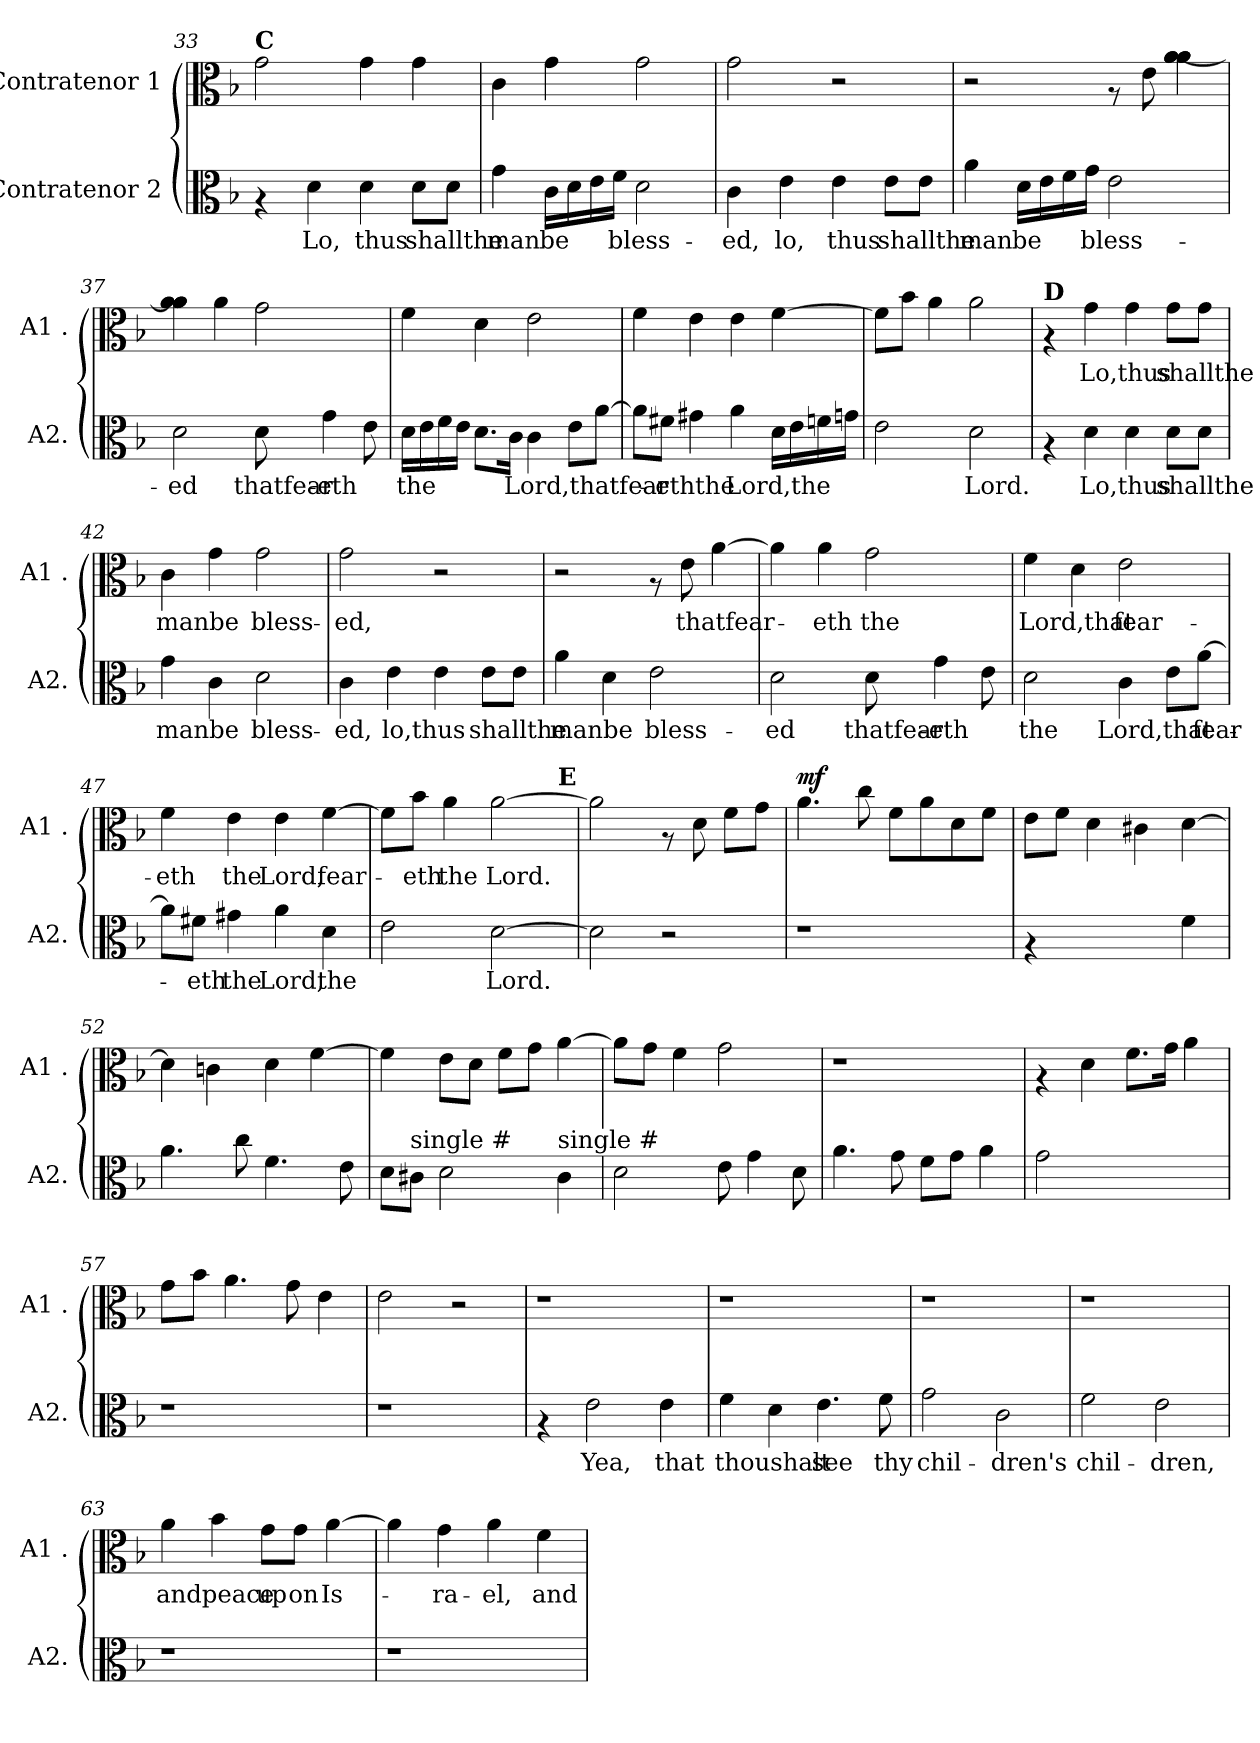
**kern	**text	**kern	**text	**dynam
*part2	*part2	*part1	*part1	*part1
*staff2	*staff2	*staff1	*staff1	*staff1
*I"Contratenor 2	*	*I"Contratenor 1	*	*
*I'A2.	*	*I'A1 .	*	*
!!LO:LB:g=z
*clefC3	*	*clefC3	*	*
*k[b-]	*	*k[b-]	*	*
*F:	*	*F:	*	*
=33	=33	=33	=33	=33
!	!	!LO:TX:a:B:t=C	!	!
4rG	.	2g\	.	.
!	!LO:LY:b	!	!	!
4d\	Lo,	.	.	.
!	!LO:LY:b	!	!	!
4d\	thus	4g\	.	.
!	!LO:LY:b	!	!	!
8d\L	shallthe	4g\	.	.
8d\J	.	.	.	.
=34	=34	=34	=34	=34
!	!LO:LY:b	!	!	!
4g\	man	4c\	.	.
!	!LO:LY:b	!	!	!
16c\LL	be	4g\	.	.
16d\	.	.	.	.
16e\	.	.	.	.
!	!LO:LY:b	!	!	!
16f\JJ	bless-	.	.	.
2d\	.	2g\	.	.
=35	=35	=35	=35	=35
!	!LO:LY:b	!	!	!
4c\	-ed,	2g\	.	.
!	!LO:LY:b	!	!	!
4e\	lo,	.	.	.
!	!LO:LY:b	!	!	!
4e\	thus	2r	.	.
!	!LO:LY:b	!	!	!
8e\L	shallthe	.	.	.
8e\J	.	.	.	.
=36	=36	=36	=36	=36
!	!LO:LY:b	!	!	!
4a\	man	2r	.	.
!	!LO:LY:b	!	!	!
16d\LL	be	.	.	.
16e\	.	.	.	.
16f\	.	.	.	.
!	!LO:LY:b	!	!	!
16g\JJ	bless-	.	.	.
2e\	.	8rG	.	.
.	.	8e\	.	.
.	.	[<4a\ 4a\ 4a\ 4a\ 4a\ 4a\	.	.
!!LO:LB:g=z
=37	=37	=37	=37	=37
!	!LO:LY:b	!	!	!
2d\	-ed	4a\] 4a\ 4a\ 4a\ 4a\	.	.
.	.	4a\	.	.
!	!LO:LY:b	!	!	!
8d\	thatfear-	2g\	.	.
!	!LO:LY:b	!	!	!
4g\	-eth	.	.	.
8e\	.	.	.	.
=38	=38	=38	=38	=38
!	!LO:LY:b	!	!	!
16d\LL	the	4f\	.	.
16e\	.	.	.	.
16f\	.	.	.	.
16e\JJ	.	.	.	.
8.d\L	.	4d\	.	.
!	!LO:LY:b	!	!	!
16c\Jk	Lord,thatfear-	.	.	.
4c\	.	2e\	.	.
8e\L	.	.	.	.
[>8a\J	.	.	.	.
=39	=39	=39	=39	=39
8a\L]	.	4f\	.	.
!	!LO:LY:b	!	!	!
8f#X\J	-eththe	.	.	.
4g#X\	.	4e\	.	.
!	!LO:LY:b	!	!	!
4a\	Lord,the	4e\	.	.
16d\LL	.	[>4f\	.	.
16e\	.	.	.	.
16fn\	.	.	.	.
16gn\JJ	.	.	.	.
=40	=40	=40	=40	=40
2e\	.	8f\L]	.	.
.	.	8b-\J	.	.
.	.	4a\	.	.
!	!LO:LY:b	!	!	!
2d\	Lord.	2a\	.	.
!!LO:LB:g=z
=41	=41	=41	=41	=41
!	!	!LO:TX:a:B:t=D	!	!
4rG	.	4rG	.	.
!	!LO:LY:b	!	!LO:LY:b	!
4d\	Lo,thus	4g\	Lo,thus	.
4d\	.	4g\	.	.
!	!LO:LY:b	!	!LO:LY:b	!
8d\L	shallthe	8g\L	shallthe	.
8d\J	.	8g\J	.	.
=42	=42	=42	=42	=42
!	!LO:LY:b	!	!LO:LY:b	!
4g\	manbe	4c\	manbe	.
4c\	.	4g\	.	.
!	!LO:LY:b	!	!LO:LY:b	!
2d\	bless-	2g\	bless-	.
=43	=43	=43	=43	=43
!	!LO:LY:b	!	!LO:LY:b	!
4c\	-ed,	2g\	-ed,	.
!	!LO:LY:b	!	!	!
4e\	lo,thus	.	.	.
4e\	.	2r	.	.
!	!LO:LY:b	!	!	!
8e\L	shallthe	.	.	.
8e\J	.	.	.	.
=44	=44	=44	=44	=44
!	!LO:LY:b	!	!	!
4a\	manbe	2r	.	.
4d\	.	.	.	.
!	!LO:LY:b	!	!	!
2e\	bless-	8rG	.	.
!	!	!	!LO:LY:b	!
.	.	8e\	thatfear-	.
.	.	[>4a\	.	.
=45	=45	=45	=45	=45
!	!LO:LY:b	!	!	!
2d\	-ed	4a\]	.	.
!	!	!	!LO:LY:b	!
.	.	4a\	-eth	.
!	!LO:LY:b	!	!LO:LY:b	!
8d\	thatfear-	2g\	the	.
!	!LO:LY:b	!	!	!
4g\	-eth	.	.	.
8e\	.	.	.	.
!!LO:PB:g=z
=46	=46	=46	=46	=46
!	!LO:LY:b	!	!LO:LY:b	!
2d\	the	4f\	Lord,that	.
.	.	4d\	.	.
!	!LO:LY:b	!	!LO:LY:b	!
4c\	Lord,that	2e\	fear-	.
8e\L	.	.	.	.
!	!LO:LY:b	!	!	!
[>8a\J	fear-	.	.	.
=47	=47	=47	=47	=47
!	!	!	!LO:LY:b	!
8a\L]	.	4f\	-eth	.
!	!LO:LY:b	!	!	!
8f#X\J	-eth	.	.	.
!	!LO:LY:b	!	!LO:LY:b	!
4g#X\	the	4e\	the	.
!	!LO:LY:b	!	!LO:LY:b	!
4a\	Lord,	4e\	Lord,	.
!	!LO:LY:b	!	!LO:LY:b	!
4d\	the	[>4f\	fear-	.
=48	=48	=48	=48	=48
*	*	*^	*	*
2e\	.	8f\L]	2...ryy	.	.
!	!	!	!	!LO:LY:b	!
.	.	8b-\J	.	-eth	.
!	!	!	!	!LO:LY:b	!
.	.	4a\	.	the	.
!	!LO:LY:b	!	!	!LO:LY:b	!
[>2d\	Lord.	[>2a\	.	Lord.	.
!	!	!	!LO:TX:a:B:t=E	!	!
.	.	.	16ryy	.	.
*	*	*v	*v	*	*
=49	=49	=49	=49	=49
2d\]	.	2a\]	.	.
2r	.	8rG	.	.
.	.	8d\	.	.
.	.	8f\L	.	.
.	.	8g\J	.	.
!!LO:PB:g=z
=50	=50	=50	=50	=50
!	!	!	!	!LO:DY:b
1r	.	4.a\	.	mf
.	.	8cc\	.	.
.	.	8f\L	.	.
.	.	8a\	.	.
.	.	8d\	.	.
.	.	8f\J	.	.
=51	=51	=51	=51	=51
4rG	.	8e\L	.	.
.	.	8f\J	.	.
2ryy	.	4d\	.	.
.	.	4c#X\	.	.
4f\	.	[>4d\	.	.
=52	=52	=52	=52	=52
4.a\	.	4d\]	.	.
.	.	4cn\	.	.
8cc\	.	.	.	.
4.f\	.	4d\	.	.
.	.	[>4f\	.	.
8e\	.	.	.	.
=53	=53	=53	=53	=53
8d\L	.	4f\]	.	.
!LO:TX:a:t=single #	!	!	!	!
8c#\J	.	.	.	.
2d\	.	8e\L	.	.
.	.	8d\J	.	.
.	.	8f\L	.	.
.	.	8g\J	.	.
!LO:TX:a:t=single #	!	!	!	!
4c#\	.	[>4a\	.	.
=54	=54	=54	=54	=54
2d\	.	8a\L]	.	.
.	.	8g\J	.	.
.	.	4f\	.	.
8e\	.	2g\	.	.
4g\	.	.	.	.
8d\	.	.	.	.
!!LO:LB:g=z
=55	=55	=55	=55	=55
4.a\	.	1r	.	.
8g\	.	.	.	.
8f\L	.	.	.	.
8g\J	.	.	.	.
4a\	.	.	.	.
=56	=56	=56	=56	=56
2g\	.	4rG	.	.
.	.	4d\	.	.
2ryy	.	8.f\L	.	.
.	.	16g\Jk	.	.
.	.	4a\	.	.
=57	=57	=57	=57	=57
1r	.	8g\L	.	.
.	.	8b-\J	.	.
.	.	4.a\	.	.
.	.	8g\	.	.
.	.	4e\	.	.
=58	=58	=58	=58	=58
1r	.	2e\	.	.
.	.	2r	.	.
=59	=59	=59	=59	=59
4rG	.	1r	.	.
!	!LO:LY:b	!	!	!
2e\	Yea,	.	.	.
!	!LO:LY:b	!	!	!
4e\	that	.	.	.
!!LO:LB:g=z
=60	=60	=60	=60	=60
!	!LO:LY:b	!	!	!
4f\	thoushalt	1r	.	.
4d\	.	.	.	.
!	!LO:LY:b	!	!	!
4.e\	see	.	.	.
!	!LO:LY:b	!	!	!
8f\	thy	.	.	.
=61	=61	=61	=61	=61
!	!LO:LY:b	!	!	!
2g\	chil-	1r	.	.
!	!LO:LY:b	!	!	!
2c\	-dren's	.	.	.
=62	=62	=62	=62	=62
!	!LO:LY:b	!	!	!
2f\	chil-	1r	.	.
!	!LO:LY:b	!	!	!
2e\	-dren,	.	.	.
=63	=63	=63	=63	=63
!	!	!	!LO:LY:b	!
1r	.	4a\	andpeace	.
.	.	4b-\	.	.
!	!	!	!LO:LY:b	!
.	.	8g\L	up	.
!	!	!	!LO:LY:b	!
.	.	8g\J	on	.
!	!	!	!LO:LY:b	!
.	.	[>4a\	Is-	.
=64	=64	=64	=64	=64
1r	.	4a\]	.	.
!	!	!	!LO:LY:b	!
.	.	4g\	-ra-	.
!	!	!	!LO:LY:b	!
.	.	4a\	-el,	.
!	!	!	!LO:LY:b	!
.	.	4f\	and	.
=	=	=	=	=
*-	*-	*-	*-	*-
